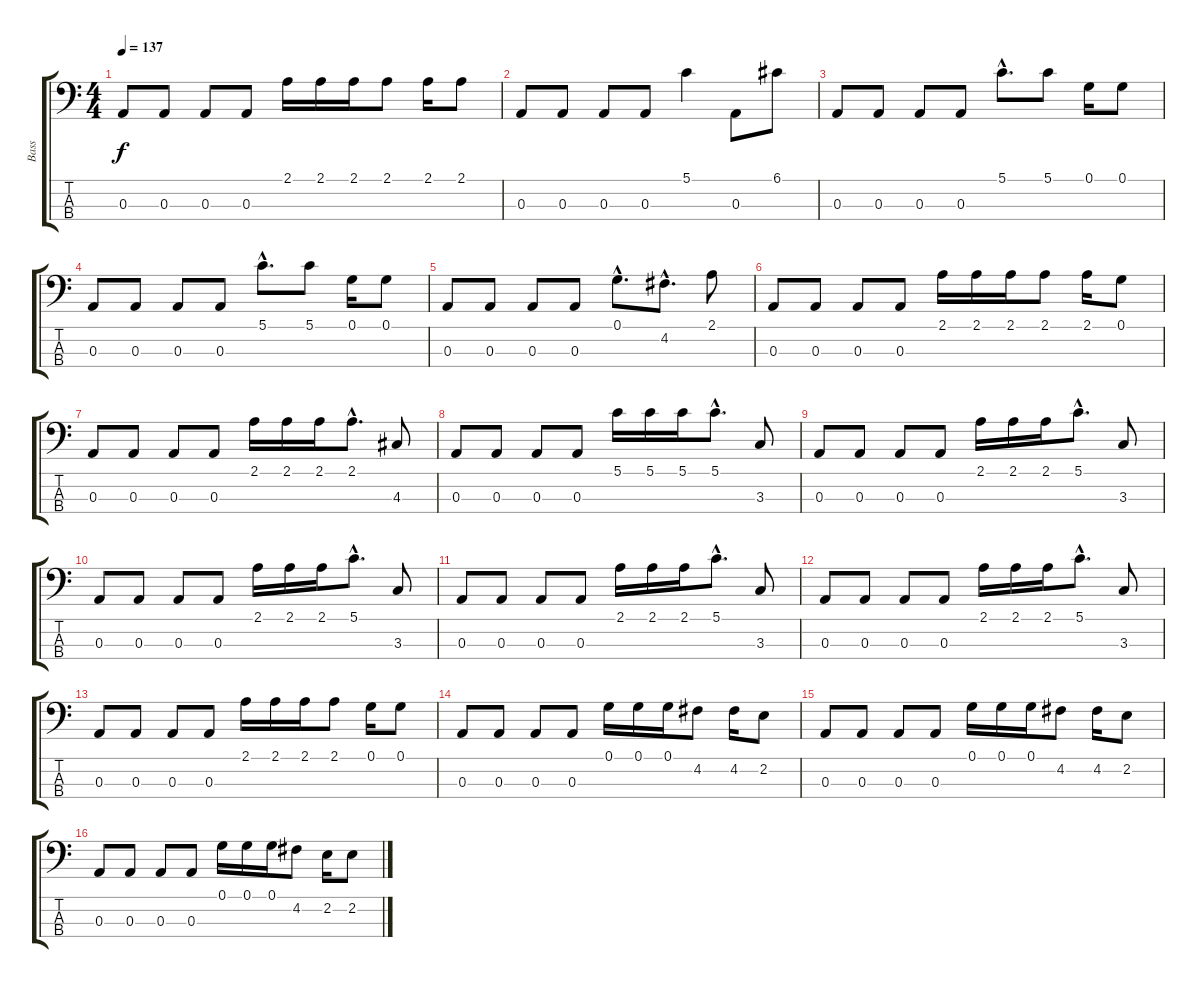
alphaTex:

\track ("Bass" "Bass") {instrument electricbasspick}
\staff {score tabs}
\tuning (G2 D2 A1 E1) {hide}
\ts (4 4)
\tempo 137
\clef f4
\ks c
0.3.8{dy f} 0.3.8 0.3.8 0.3.8 2.1.16 2.1.16 2.1.16 2.1.8 2.1.16 2.1.8 |
0.3.8 0.3.8 0.3.8 0.3.8 5.1.4 0.3.8 6.1.8 |
0.3.8 0.3.8 0.3.8 0.3.8 5.1{hac}.8{d} 5.1.8 0.1.16 0.1.8 |
0.3.8 0.3.8 0.3.8 0.3.8 5.1{hac}.8{d} 5.1.8 0.1.16 0.1.8 |
0.3.8 0.3.8 0.3.8 0.3.8 0.1{hac}.8{d} 4.2{hac}.8{d} 2.1.8 |
0.3.8 0.3.8 0.3.8 0.3.8 2.1.16 2.1.16 2.1.16 2.1.8 2.1.16 0.1.8 |
0.3.8 0.3.8 0.3.8 0.3.8 2.1.16 2.1.16 2.1.16 2.1{hac}.8{d} 4.3.8 |
0.3.8 0.3.8 0.3.8 0.3.8 5.1.16 5.1.16 5.1.16 5.1{hac}.8{d} 3.3.8 |
0.3.8 0.3.8 0.3.8 0.3.8 2.1.16 2.1.16 2.1.16 5.1{hac}.8{d} 3.3.8 |
0.3.8 0.3.8 0.3.8 0.3.8 2.1.16 2.1.16 2.1.16 5.1{hac}.8{d} 3.3.8 |
0.3.8 0.3.8 0.3.8 0.3.8 2.1.16 2.1.16 2.1.16 5.1{hac}.8{d} 3.3.8 |
0.3.8 0.3.8 0.3.8 0.3.8 2.1.16 2.1.16 2.1.16 5.1{hac}.8{d} 3.3.8 |
0.3.8 0.3.8 0.3.8 0.3.8 2.1.16 2.1.16 2.1.16 2.1.8 0.1.16 0.1.8 |
0.3.8 0.3.8 0.3.8 0.3.8 0.1.16 0.1.16 0.1.16 4.2.8 4.2.16 2.2.8 |
0.3.8 0.3.8 0.3.8 0.3.8 0.1.16 0.1.16 0.1.16 4.2.8 4.2.16 2.2.8 |
0.3.8 0.3.8 0.3.8 0.3.8 0.1.16 0.1.16 0.1.16 4.2.8 2.2.16 2.2.8
